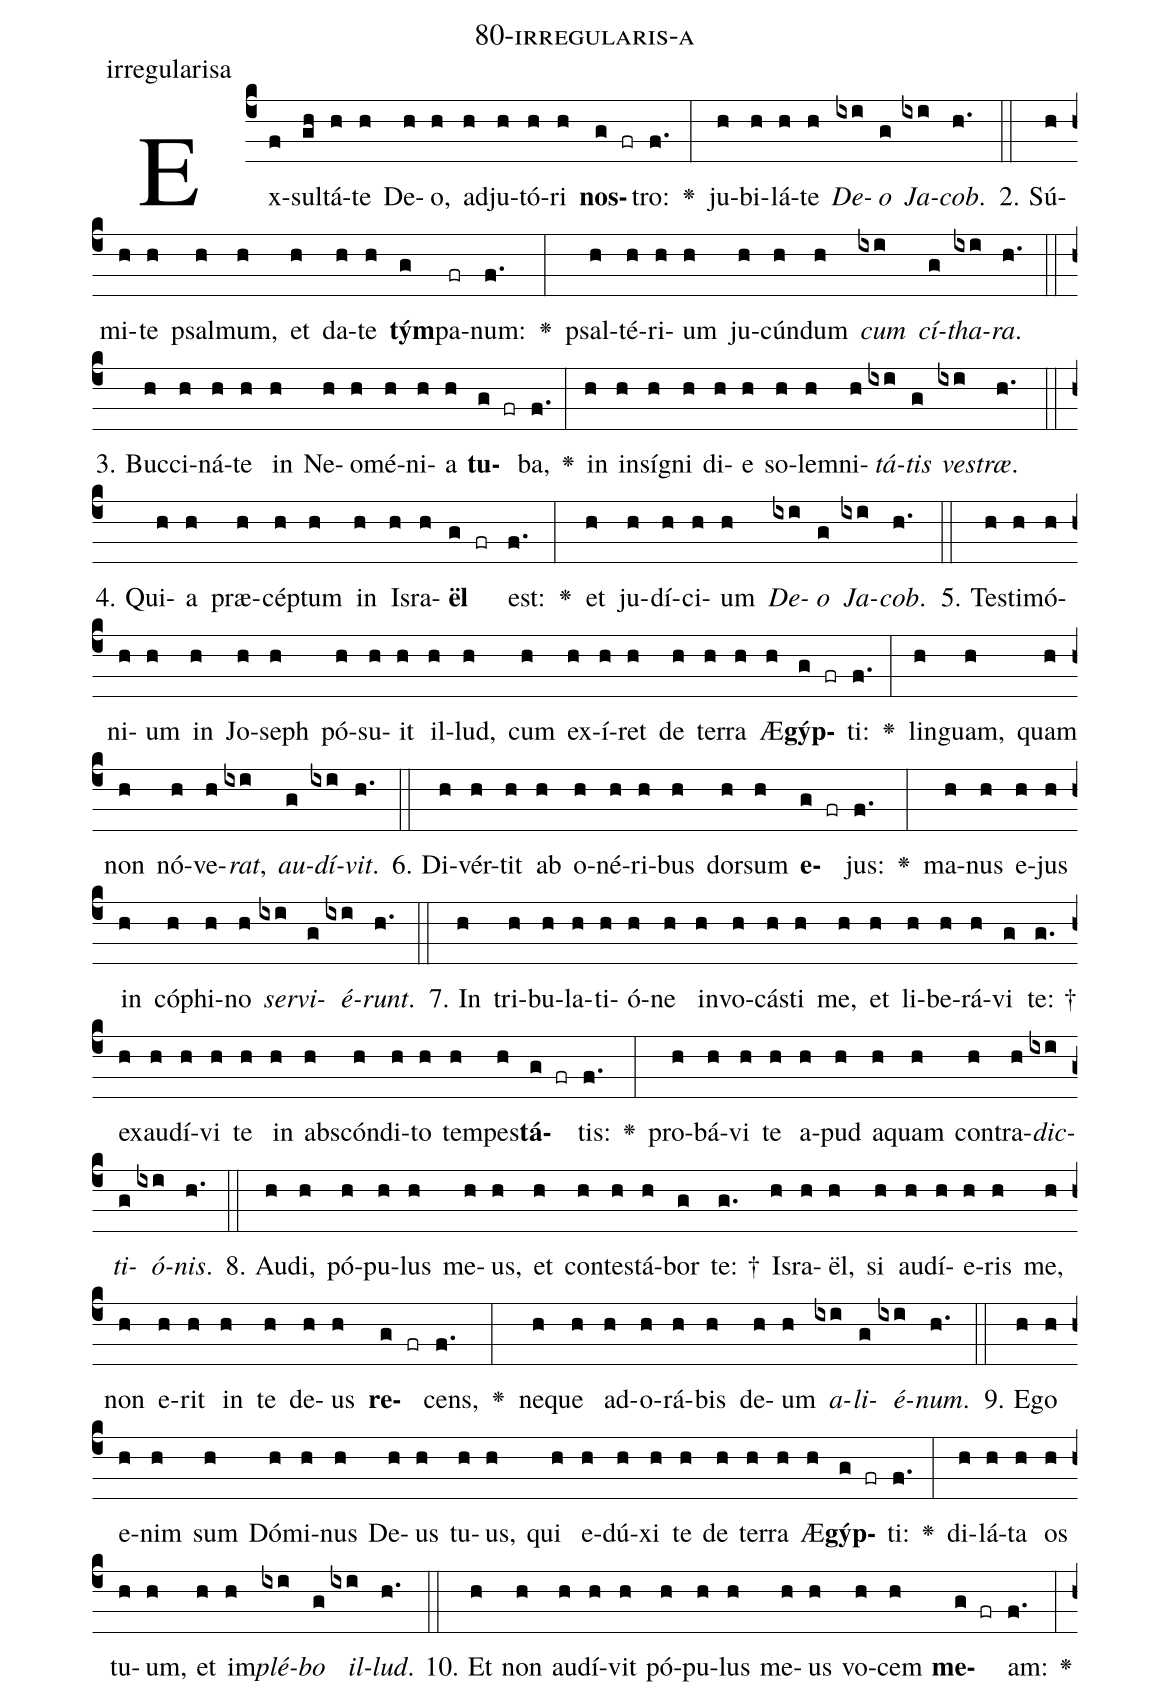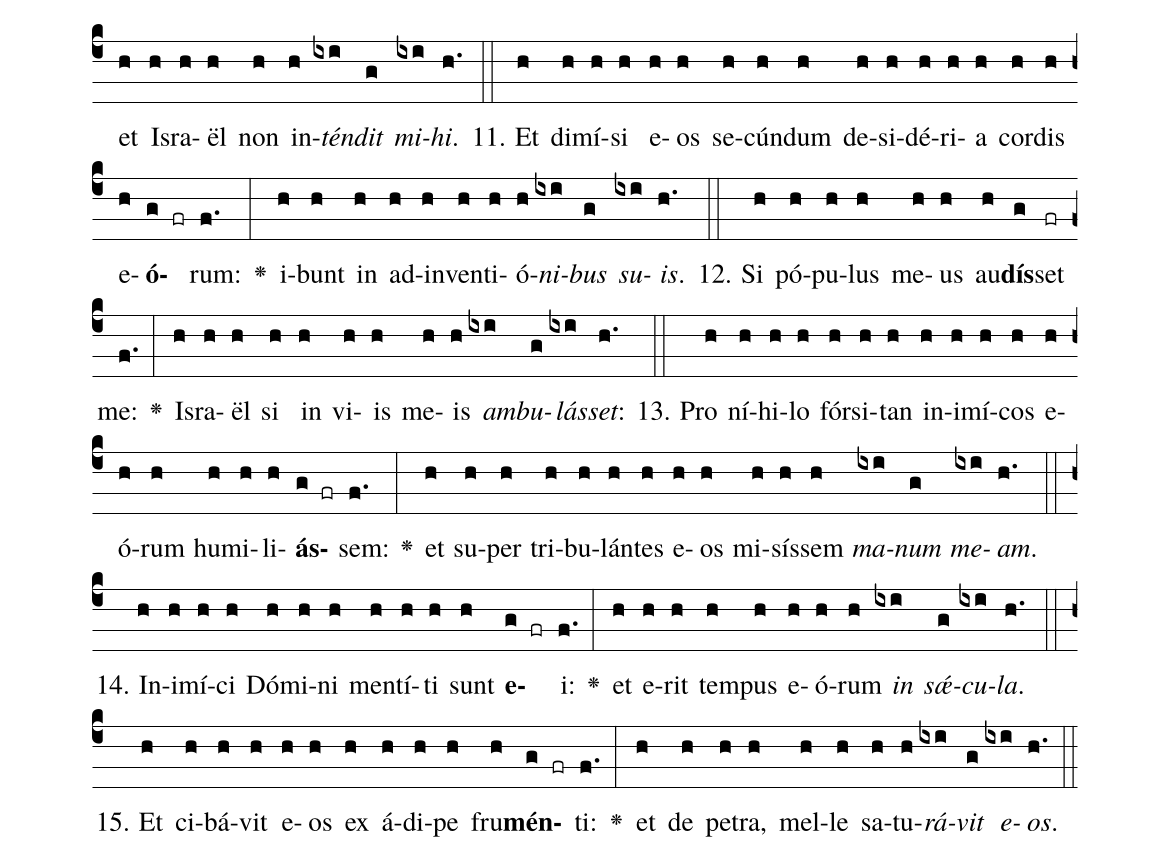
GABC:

name: 80-irregularis-a;
annotation: irregularisa;
%%
(c4)Ex(f)sul(gh)tá(h)te(h) De(h)o,(h) ad(h)ju(h)tó(h)ri(h) <b>nos</b>(g fr)tro:(f.) <v>\greheightstar</v>(:) ju(h)bi(h)lá(h)te(h) <i>De</i>(ixi)<i>o</i>(g) <i>Ja</i>(ixi)<i>cob</i>.(h.) (::)
2. Sú(h)mi(h)te(h) psal(h)mum,(h) et(h) da(h)te(h) <b>tým</b>(g)pa(fr)num:(f.) <v>\greheightstar</v>(:) psal(h)té(h)ri(h)um(h) ju(h)cún(h)dum(h) <i>cum</i>(ixi) <i>cí</i>(g)<i>tha</i>(ixi)<i>ra</i>.(h.) (::)
3. Buc(h)ci(h)ná(h)te(h) in(h) Ne(h)o(h)mé(h)ni(h)a(h) <b>tu</b>(g fr)ba,(f.) <v>\greheightstar</v>(:) in(h) in(h)sí(h)gni(h) di(h)e(h) so(h)lem(h)ni(h)<i>tá</i>(ixi)<i>tis</i>(g) <i>ves</i>(ixi)<i>træ</i>.(h.) (::)
4. Qui(h)a(h) præ(h)cép(h)tum(h) in(h) Is(h)ra(h)<b>ël</b>(g fr) est:(f.) <v>\greheightstar</v>(:) et(h) ju(h)dí(h)ci(h)um(h) <i>De</i>(ixi)<i>o</i>(g) <i>Ja</i>(ixi)<i>cob</i>.(h.) (::)
5. Tes(h)ti(h)mó(h)ni(h)um(h) in(h) Jo(h)seph(h) pó(h)su(h)it(h) il(h)lud,(h) cum(h) ex(h)í(h)ret(h) de(h) ter(h)ra(h) Æ(h)<b>gýp</b>(g fr)ti:(f.) <v>\greheightstar</v>(:) lin(h)guam,(h) quam(h) non(h) nó(h)ve(h)<i>rat</i>,(ixi) <i>au</i>(g)<i>dí</i>(ixi)<i>vit</i>.(h.) (::)
6. Di(h)vér(h)tit(h) ab(h) o(h)né(h)ri(h)bus(h) dor(h)sum(h) <b>e</b>(g fr)jus:(f.) <v>\greheightstar</v>(:) ma(h)nus(h) e(h)jus(h) in(h) có(h)phi(h)no(h) <i>ser</i>(ixi)<i>vi</i>(g)<i>é</i>(ixi)<i>runt</i>.(h.) (::)
7. In(h) tri(h)bu(h)la(h)ti(h)ó(h)ne(h) in(h)vo(h)cás(h)ti(h) me,(h) et(h) li(h)be(h)rá(h)vi(g) te: †(g.) ex(h)au(h)dí(h)vi(h) te(h) in(h) abs(h)cón(h)di(h)to(h) tem(h)pes(h)<b>tá</b>(g fr)tis:(f.) <v>\greheightstar</v>(:) pro(h)bá(h)vi(h) te(h) a(h)pud(h) a(h)quam(h) con(h)tra(h)<i>dic</i>(ixi)<i>ti</i>(g)<i>ó</i>(ixi)<i>nis</i>.(h.) (::)
8. Au(h)di,(h) pó(h)pu(h)lus(h) me(h)us,(h) et(h) con(h)tes(h)tá(h)bor(g) te: †(g.) Is(h)ra(h)ël,(h) si(h) au(h)dí(h)e(h)ris(h) me,(h) non(h) e(h)rit(h) in(h) te(h) de(h)us(h) <b>re</b>(g fr)cens,(f.) <v>\greheightstar</v>(:) ne(h)que(h) ad(h)o(h)rá(h)bis(h) de(h)um(h) <i>a</i>(ixi)<i>li</i>(g)<i>é</i>(ixi)<i>num</i>.(h.) (::)
9. E(h)go(h) e(h)nim(h) sum(h) Dó(h)mi(h)nus(h) De(h)us(h) tu(h)us,(h) qui(h) e(h)dú(h)xi(h) te(h) de(h) ter(h)ra(h) Æ(h)<b>gýp</b>(g fr)ti:(f.) <v>\greheightstar</v>(:) di(h)lá(h)ta(h) os(h) tu(h)um,(h) et(h) im(h)<i>plé</i>(ixi)<i>bo</i>(g) <i>il</i>(ixi)<i>lud</i>.(h.) (::)
10. Et(h) non(h) au(h)dí(h)vit(h) pó(h)pu(h)lus(h) me(h)us(h) vo(h)cem(h) <b>me</b>(g fr)am:(f.) <v>\greheightstar</v>(:) et(h) Is(h)ra(h)ël(h) non(h) in(h)<i>tén</i>(ixi)<i>dit</i>(g) <i>mi</i>(ixi)<i>hi</i>.(h.) (::)
11. Et(h) di(h)mí(h)si(h) e(h)os(h) se(h)cún(h)dum(h) de(h)si(h)dé(h)ri(h)a(h) cor(h)dis(h) e(h)<b>ó</b>(g fr)rum:(f.) <v>\greheightstar</v>(:) i(h)bunt(h) in(h) ad(h)in(h)ven(h)ti(h)ó(h)<i>ni</i>(ixi)<i>bus</i>(g) <i>su</i>(ixi)<i>is</i>.(h.) (::)
12. Si(h) pó(h)pu(h)lus(h) me(h)us(h) au(h)<b>dís</b>(g)set(fr) me:(f.) <v>\greheightstar</v>(:) Is(h)ra(h)ël(h) si(h) in(h) vi(h)is(h) me(h)is(h) <i>am</i>(ixi)<i>bu</i>(g)<i>lás</i>(ixi)<i>set</i>:(h.) (::)
13. Pro(h) ní(h)hi(h)lo(h) fór(h)si(h)tan(h) in(h)i(h)mí(h)cos(h) e(h)ó(h)rum(h) hu(h)mi(h)li(h)<b>ás</b>(g fr)sem:(f.) <v>\greheightstar</v>(:) et(h) su(h)per(h) tri(h)bu(h)lán(h)tes(h) e(h)os(h) mi(h)sís(h)sem(h) <i>ma</i>(ixi)<i>num</i>(g) <i>me</i>(ixi)<i>am</i>.(h.) (::)
14. In(h)i(h)mí(h)ci(h) Dó(h)mi(h)ni(h) men(h)tí(h)ti(h) sunt(h) <b>e</b>(g fr)i:(f.) <v>\greheightstar</v>(:) et(h) e(h)rit(h) tem(h)pus(h) e(h)ó(h)rum(h) <i>in</i>(ixi) <i>sǽ</i>(g)<i>cu</i>(ixi)<i>la</i>.(h.) (::)
15. Et(h) ci(h)bá(h)vit(h) e(h)os(h) ex(h) á(h)di(h)pe(h) fru(h)<b>mén</b>(g fr)ti:(f.) <v>\greheightstar</v>(:) et(h) de(h) pe(h)tra,(h) mel(h)le(h) sa(h)tu(h)<i>rá</i>(ixi)<i>vit</i>(g) <i>e</i>(ixi)<i>os</i>.(h.) (::)
